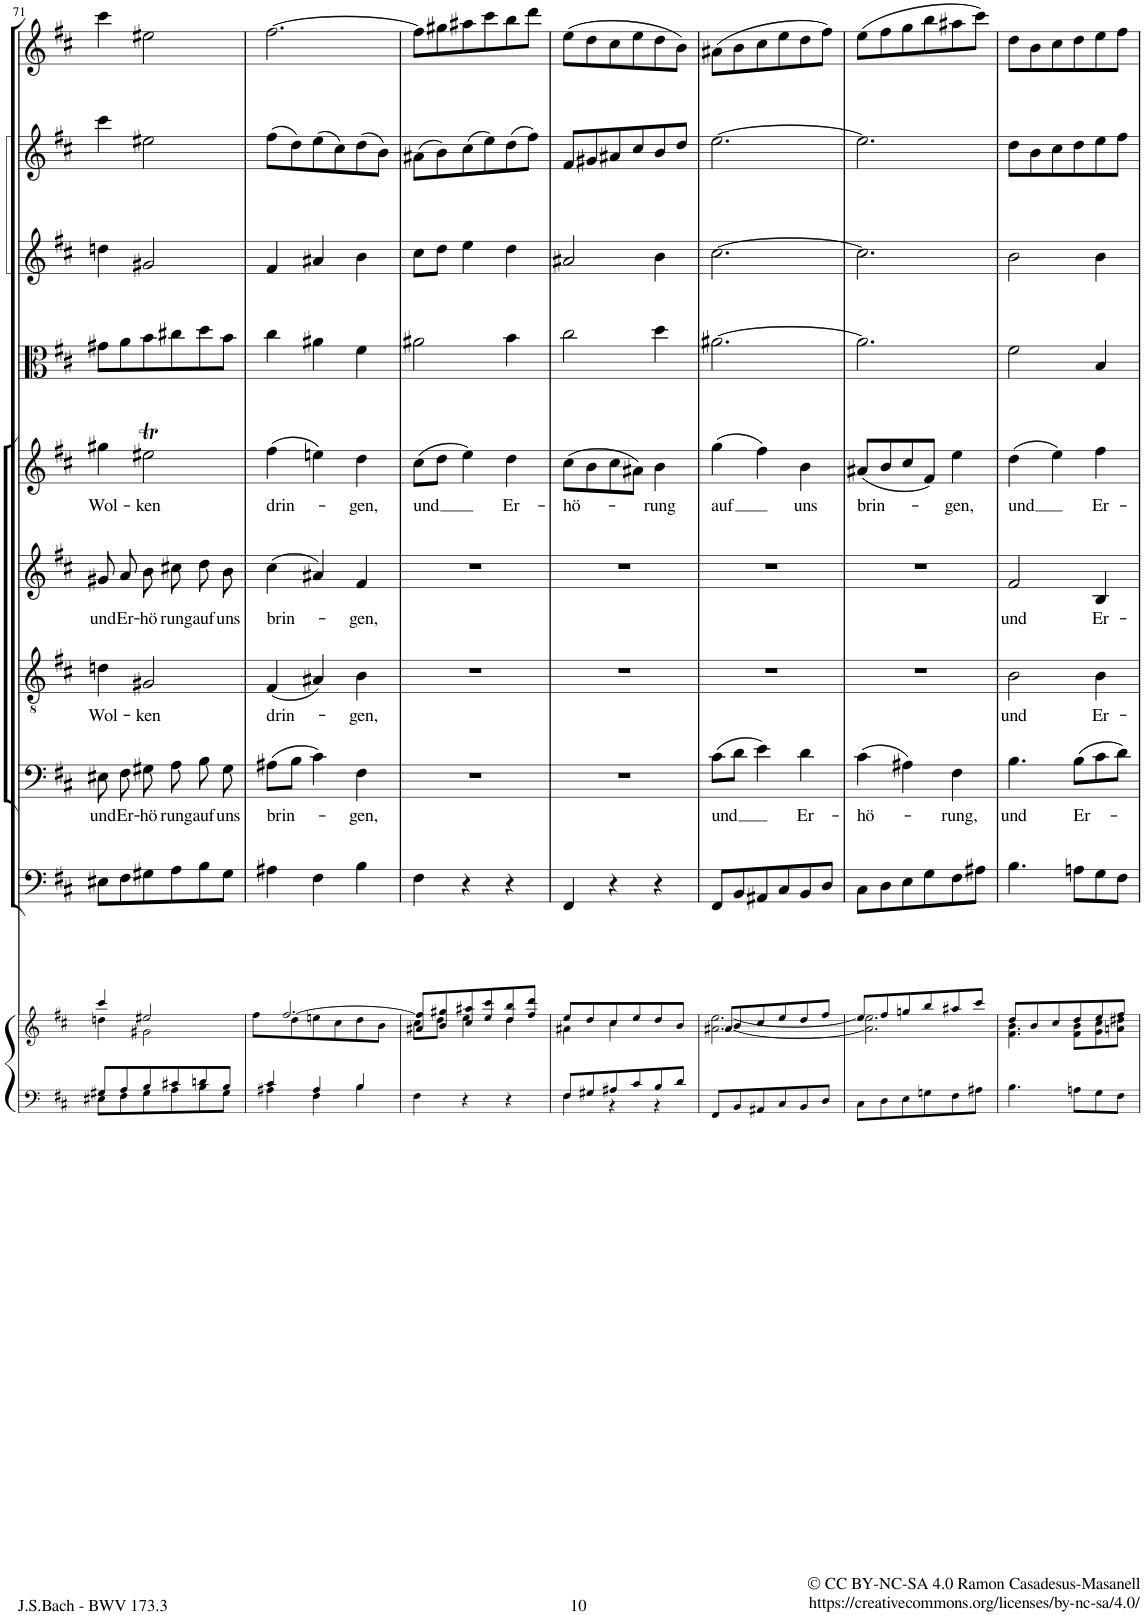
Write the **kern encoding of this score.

**kern	**kern	**kern	**kern	**text	**kern	**text	**kern	**text	**kern	**text	**kern	**kern	**kern	**kern
*part10	*part10	*part9	*part8	*part8	*part7	*part7	*part6	*part6	*part5	*part5	*part4	*part3	*part2	*part1
*staff11	*staff10	*staff9	*staff8	*staff8	*staff7	*staff7	*staff6	*staff6	*staff5	*staff5	*staff4	*staff3	*staff2	*staff1
*I"Piano reduction	*	*I"Continuo	*I"Basso	*	*I"Tenore	*	*I"Alto	*	*I"Soprano	*	*I"Viola	*I"Violino II	*I"Violino I	*I"Flauto traverso I.II.
*I'Pno	*	*	*	*	*	*	*	*	*	*	*I'Vla	*I'Vln	*I'Vln	*I'Fl
!!LO:PB:g=z
*clefF4	*clefG2	*clefF4	*clefF4	*	*clefGv2	*	*clefG2	*	*clefG2	*	*clefC3	*clefG2	*clefG2	*clefG2
*k[f#c#]	*k[f#c#]	*k[f#c#]	*k[f#c#]	*	*k[f#c#]	*	*k[f#c#]	*	*k[f#c#]	*	*k[f#c#]	*k[f#c#]	*k[f#c#]	*k[f#c#]
*M3/4	*M3/4	*M3/4	*M3/4	*	*M3/4	*	*M3/4	*	*M3/4	*	*M3/4	*M3/4	*M3/4	*M3/4
=71	=71	=71	=71	=71	=71	=71	=71	=71	=71	=71	=71	=71	=71	=71
*^	*^	*	*	*	*	*	*	*	*	*	*	*	*	*
!	!	!	!	!	!	!LO:LY:b	!	!LO:LY:b	!	!LO:LY:b	!	!LO:LY:b	!	!	!	!
8G#X/L	8E#X\L	4ccc#/	4ddn\	8E#X\L	8E#X\	und	4dn\	Wol-	8g#X/L	und	4gg#X\	Wol-	8g#X\L	4ddn\	4ccc#\	4ccc#\
!	!	!	!	!	!	!LO:LY:b	!	!	!	!LO:LY:b	!	!	!	!	!	!
8A/	8F#\	.	.	8F#\	8F#\	Er-	.	.	8a/J	Er-	.	.	8a\	.	.	.
!	!	!	!	!	!	!LO:LY:b	!	!LO:LY:b	!	!LO:LY:b	!	!LO:LY:b	!	!	!	!
8B/	8G#\	2ee#X/	2g#X\	8G#X\	8G#X\	-hö-	2G#X/	-ken	8b\L	-hö-	2ee#Xt\	-ken	8b\	2g#X/	2ee#X\	2ee#X\
!	!	!	!	!	!	!LO:LY:b	!	!	!	!LO:LY:b	!	!	!	!	!	!
8c#X/	8A\	.	.	8A\	8A\	-rung	.	.	8cc#X\J	-rung	.	.	8cc#X\	.	.	.
!	!	!	!	!	!	!LO:LY:b	!	!	!	!LO:LY:b	!	!	!	!	!	!
8dn/	8B\	.	.	8B\	8B\	auf	.	.	8dd\L	auf	.	.	8dd\	.	.	.
!	!	!	!	!	!	!LO:LY:b	!	!	!	!LO:LY:b	!	!	!	!	!	!
8B/J	8G#\J	.	.	8G#\J	8G#\	uns	.	.	8b\J	uns	.	.	8b\J	.	.	.
=72	=72	=72	=72	=72	=72	=72	=72	=72	=72	=72	=72	=72	=72	=72	=72	=72
!	!	!	!	!	!	!LO:LY:b	!	!LO:LY:b	!	!LO:LY:b	!	!LO:LY:b	!	!	!	!
4c#/	4A#X\	[2.ff#/	8ff#\L	4A#X\	(8A#X\L	brin-	(4F#/	drin-	(4cc#\	brin-	(4ff#\	drin-	4cc#\	4f#/	(8ff#\L	[2.ff#\
.	.	.	8dd\	.	8B\J	.	.	.	.	.	.	.	.	.	8dd\)	.
4A#/	4F#\	.	8een\	4F#\	4c#\)	.	4A#X/)	.	4a#X/)	.	4een\)	.	4a#X\	4a#X/	(8ee\	.
.	.	.	8cc#\	.	.	.	.	.	.	.	.	.	.	.	8cc#\)	.
!	!	!	!	!	!	!LO:LY:b	!	!LO:LY:b	!	!LO:LY:b	!	!LO:LY:b	!	!	!	!
4B/	4B\	.	8dd\	4B\	4F#\	-gen,	4B\	-gen,	4f#/	-gen,	4dd\	-gen,	4f#\	4b\	(8dd\	.
.	.	.	8b\J	.	.	.	.	.	.	.	.	.	.	.	8b\J)	.
*v	*v	*	*	*	*	*	*	*	*	*	*	*	*	*	*	*
=73	=73	=73	=73	=73	=73	=73	=73	=73	=73	=73	=73	=73	=73	=73	=73
!	!	!	!	!	!	!	!	!	!	!	!LO:LY:b	!	!	!	!
4F#\	8a#X/ 8ff#/]L	8cc#\L	4F#\	2.r	.	2.r	.	2.r	.	(8cc#\L	und	2a#X\	8cc#\L	(8a#X\L	8ff#\L]
.	8b/ 8gg#X/	8dd\J	.	.	.	.	.	.	.	8dd\J	.	.	8dd\J	8b\)	8gg#X\
4r	8cc#/ 8aa#X/	4ee\	4r	.	.	.	.	.	.	4ee\)	.	.	4ee\	(8cc#\	8aa#X\
.	8ee/ 8ccc#/	.	.	.	.	.	.	.	.	.	.	.	.	8ee\)	8ccc#\
!	!	!	!	!	!	!	!	!	!	!	!LO:LY:b	!	!	!	!
4r	8dd/ 8bb/	4dd\	4r	.	.	.	.	.	.	4dd\	Er-	4b\	4dd\	(8dd\	8bb\
.	8ff#/ 8ddd/J	.	.	.	.	.	.	.	.	.	.	.	.	8ff#\J)	8ddd\J
=74	=74	=74	=74	=74	=74	=74	=74	=74	=74	=74	=74	=74	=74	=74	=74
*^	*	*	*	*	*	*	*	*	*	*	*	*	*	*	*
!	!	!	!	!	!	!	!	!	!	!	!	!LO:LY:b	!	!	!	!
8F#/L	4F#\	8ee/L	4a#X\	4FF#/	2.r	.	2.r	.	2.r	.	(8cc#\L	-hö-	2cc#\	2a#X/	8f#/L	(8ee\L
8G#X/	.	8dd/	.	.	.	.	.	.	.	.	8b\	.	.	.	8g#X/	8dd\
8A#X/	4r	8cc#/	4cc#\	4r	.	.	.	.	.	.	8cc#\	.	.	.	8a#X/	8cc#\
8c#/	.	8ee/	.	.	.	.	.	.	.	.	8a#X\J)	.	.	.	8cc#/	8ee\
!	!	!	!	!	!	!	!	!	!	!	!	!LO:LY:b	!	!	!	!
8B/	4r	8dd/	4ryy	4r	.	.	.	.	.	.	4b\	-rung	4dd\	4b\	8b/	8dd\
8d/J	.	8b/J	.	.	.	.	.	.	.	.	.	.	.	.	8dd/J	8b\J)
*v	*v	*	*	*	*	*	*	*	*	*	*	*	*	*	*	*
=75	=75	=75	=75	=75	=75	=75	=75	=75	=75	=75	=75	=75	=75	=75	=75
!	!	!	!	!	!LO:LY:b	!	!	!	!	!	!LO:LY:b	!	!	!	!
8FF#/L	8a#X/L	[2.a#\ [2.ee\	8FF#/L	(8c#\L	und	2.r	.	2.r	.	(4gg\	auf	[2.a#X\	[2.cc#\	[2.ee\	(8a#X\L
8BB/	8b/	.	8BB/	8d\J	.	.	.	.	.	.	.	.	.	.	8b\
8AA#X/	8cc#/	.	8AA#X/	4e\)	.	.	.	.	.	4ff#\)	.	.	.	.	8cc#\
8C#/	8ee/	.	8C#/	.	.	.	.	.	.	.	.	.	.	.	8ee\
!	!	!	!	!	!LO:LY:b	!	!	!	!	!	!LO:LY:b	!	!	!	!
8BB/	8dd/	.	8BB/	4d\	Er-	.	.	.	.	4b\	uns	.	.	.	8dd\
8D/J	8ff#/J	.	8D/J	.	.	.	.	.	.	.	.	.	.	.	8ff#\J)
=76	=76	=76	=76	=76	=76	=76	=76	=76	=76	=76	=76	=76	=76	=76	=76
!	!	!	!	!	!LO:LY:b	!	!	!	!	!	!LO:LY:b	!	!	!	!
8C#\L	8ee/L	2.a#\] 2.ee\]	8C#\L	(4c#\	-hö-	2.r	.	2.r	.	(8a#X/L	brin-	2.a#\]	2.cc#\]	2.ee\]	(8ee\L
8D\	8ff#/	.	8D\	.	.	.	.	.	.	8b/	.	.	.	.	8ff#\
8E\	8ggn/	.	8E\	4A#X\)	.	.	.	.	.	8cc#/	.	.	.	.	8gg\
8Gn\	8bb/	.	8G\	.	.	.	.	.	.	8f#/J)	.	.	.	.	8bb\
!	!	!	!	!	!LO:LY:b	!	!	!	!	!	!LO:LY:b	!	!	!	!
8F#\	8aa#X/	.	8F#\	4F#\	-rung,	.	.	.	.	4ee\	-gen,	.	.	.	8aa#X\
8A#X\J	8ccc#/J	.	8A#X\J	.	.	.	.	.	.	.	.	.	.	.	8ccc#\J)
=77	=77	=77	=77	=77	=77	=77	=77	=77	=77	=77	=77	=77	=77	=77	=77
!	!	!	!	!	!LO:LY:b	!	!LO:LY:b	!	!LO:LY:b	!	!LO:LY:b	!	!	!	!
4.B\	8dd/L	4.f#\ 4.b\	4.B\	4.B\	und	2B\	und	2f#/	und	(4dd\	und	2f#\	2b\	8dd\L	8dd\L
.	8b/	.	.	.	.	.	.	.	.	.	.	.	.	8b\	8b\
.	8cc#/	.	.	.	.	.	.	.	.	4ee\)	.	.	.	8cc#\	8cc#\
!	!	!	!	!	!LO:LY:b	!	!	!	!	!	!	!	!	!	!
8An\L	8dd/	8f#\ 8b\L	8An\L	(8B\L	Er-	.	.	.	.	.	.	.	.	8dd\	8dd\
!	!	!	!	!	!	!	!LO:LY:b	!	!LO:LY:b	!	!LO:LY:b	!	!	!	!
8G\	8ee/	8g\ 8cc#\	8G\	8c#\	.	4B\	Er-	4B/	Er-	4ff#\	Er-	4B/	4b\	8ee\	8ee\
8F#\J	8ff#/J	8an\ 8dd#X\J	8F#\J	8d\J)	.	.	.	.	.	.	.	.	.	8ff#\J	8ff#\J
*	*v	*v	*	*	*	*	*	*	*	*	*	*	*	*	*
=	=	=	=	=	=	=	=	=	=	=	=	=	=	=
*-	*-	*-	*-	*-	*-	*-	*-	*-	*-	*-	*-	*-	*-	*-
